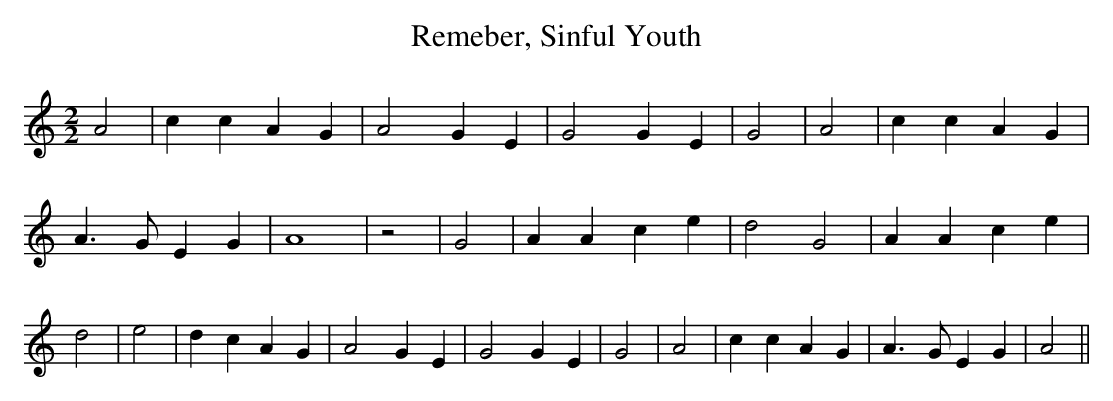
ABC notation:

X:1
T:Remeber, Sinful Youth
M:2/2
L:1/4
K:C
 A2| c c A G| A2 G E| G2 G E| G2| A2| c c A G| A3/2- G/2 E G| A4| z2|\
 G2| A A c e| d2 G2| A A c e| d2| e2| d c A G| A2 G E| G2 G E| G2|\
 A2| c c A G| A3/2- G/2 E G| A2||
